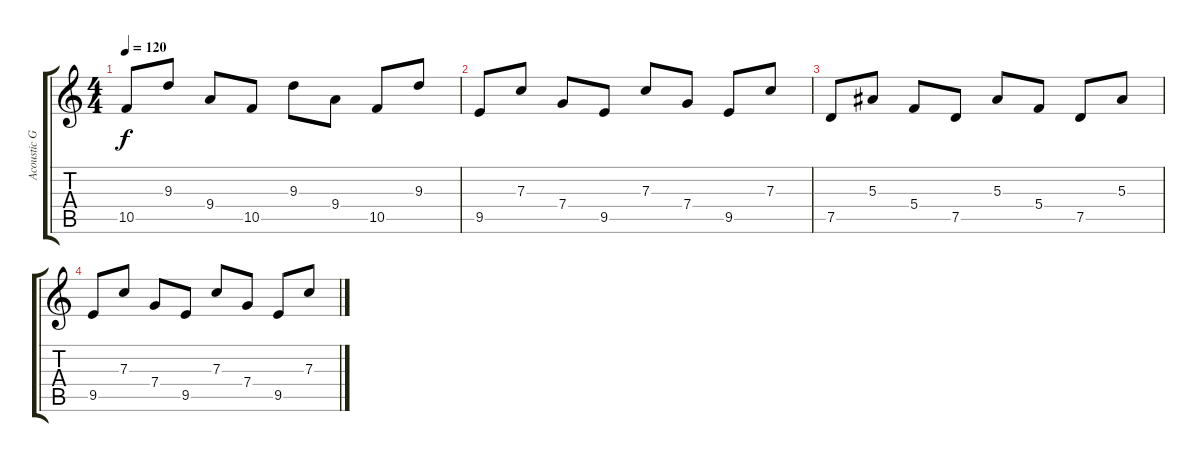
\track ("Acoustic Guitar I (steel)" "Acoustic G") {instrument acousticguitarsteel}
\staff {score tabs}
\tuning (D4 A3 F3 C3 G2 D2) {hide}
\ts (4 4)
\tempo 120
\clef g2
\ks c
10.5.8{dy f} 9.3.8 9.4.8 10.5.8 9.3.8 9.4.8 10.5.8 9.3.8 |
9.5.8 7.3.8 7.4.8 9.5.8 7.3.8 7.4.8 9.5.8 7.3.8 |
7.5.8 5.3.8 5.4.8 7.5.8 5.3.8 5.4.8 7.5.8 5.3.8 |
9.5.8 7.3.8 7.4.8 9.5.8 7.3.8 7.4.8 9.5.8 7.3.8
